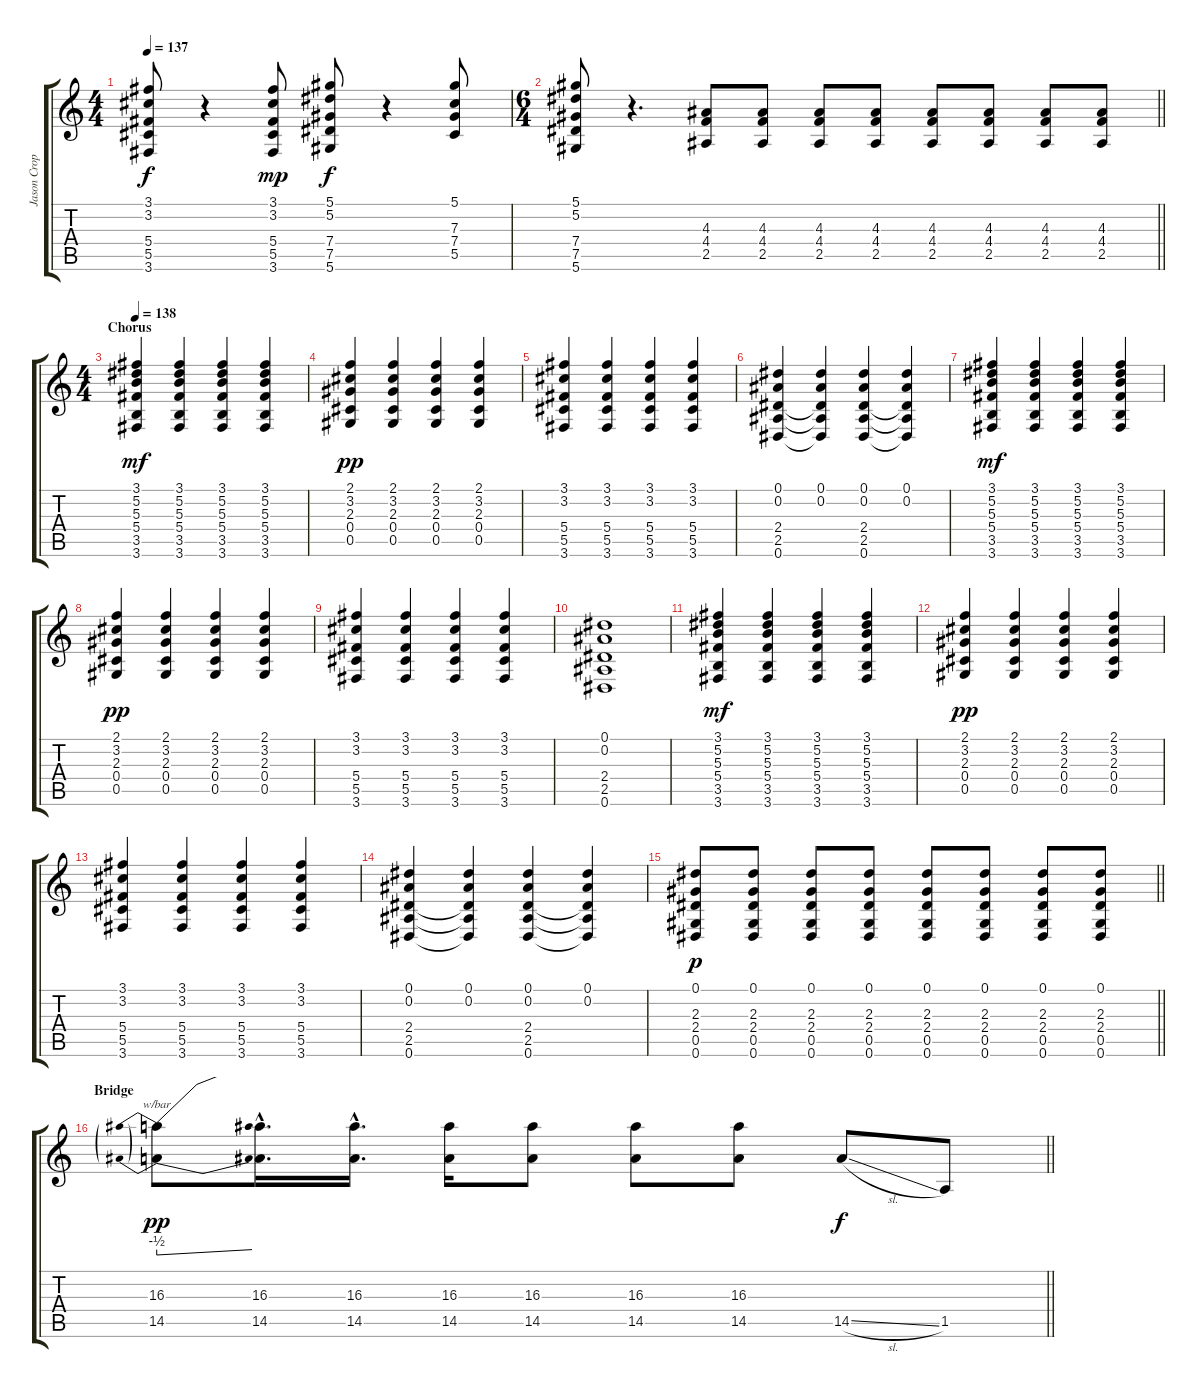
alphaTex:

\track ("Jason Cropper" "Jason Crop") {instrument electricguitarclean}
\staff {score tabs}
\tuning (Eb4 Bb3 Gb3 Db3 Ab2 Eb2) {hide}
\ts (4 4)
\tempo 137
\clef g2
\ks c
(3.1 3.2 5.4 5.5 3.6).8{dy f} r.4 (3.1 3.2 5.4 5.5 3.6).8{dy mp} (5.1 5.2 7.4 7.5 5.6).8{dy f} r.4 (5.1 7.3 7.4 5.5).8 |
\ts (6 4)
\barLineRight lightlight
(5.1 5.2 7.4 7.5 5.6).8 r.4{d} (4.3 4.4 2.5).8 (4.3 4.4 2.5).8 (4.3 4.4 2.5).8 (4.3 4.4 2.5).8 (4.3 4.4 2.5).8 (4.3 4.4 2.5).8 (4.3 4.4 2.5).8 (4.3 4.4 2.5).8 |
\ts (4 4)
\section ("" "Chorus")
\tempo 138
(3.1 5.2 5.3 5.4 3.5 3.6).4{dy mf volume 16 instrument distortionguitar} (3.1 5.2 5.3 5.4 3.5 3.6).4 (3.1 5.2 5.3 5.4 3.5 3.6).4 (3.1 5.2 5.3 5.4 3.5 3.6).4 |
(2.1 3.2 2.3 0.4 0.5).4{dy pp} (2.1 3.2 2.3 0.4 0.5).4 (2.1 3.2 2.3 0.4 0.5).4 (2.1 3.2 2.3 0.4 0.5).4 |
(3.1 3.2 5.4 5.5 3.6).4 (3.1 3.2 5.4 5.5 3.6).4 (3.1 3.2 5.4 5.5 3.6).4 (3.1 3.2 5.4 5.5 3.6).4 |
(0.1 0.2 2.4 2.5 0.6).4 (0.1 0.2 2.4{t} 2.5{t} 0.6{t}).4 (0.1 0.2 2.4 2.5 0.6).4 (0.1 0.2 2.4{t} 2.5{t} 0.6{t}).4 |
(3.1 5.2 5.3 5.4 3.5 3.6).4{dy mf} (3.1 5.2 5.3 5.4 3.5 3.6).4 (3.1 5.2 5.3 5.4 3.5 3.6).4 (3.1 5.2 5.3 5.4 3.5 3.6).4 |
(2.1 3.2 2.3 0.4 0.5).4{dy pp} (2.1 3.2 2.3 0.4 0.5).4 (2.1 3.2 2.3 0.4 0.5).4 (2.1 3.2 2.3 0.4 0.5).4 |
(3.1 3.2 5.4 5.5 3.6).4 (3.1 3.2 5.4 5.5 3.6).4 (3.1 3.2 5.4 5.5 3.6).4 (3.1 3.2 5.4 5.5 3.6).4 |
(0.1 0.2 2.4 2.5 0.6).1 |
(3.1 5.2 5.3 5.4 3.5 3.6).4{dy mf volume 16 balance 8 instrument distortionguitar} (3.1 5.2 5.3 5.4 3.5 3.6).4 (3.1 5.2 5.3 5.4 3.5 3.6).4 (3.1 5.2 5.3 5.4 3.5 3.6).4 |
(2.1 3.2 2.3 0.4 0.5).4{dy pp} (2.1 3.2 2.3 0.4 0.5).4 (2.1 3.2 2.3 0.4 0.5).4 (2.1 3.2 2.3 0.4 0.5).4 |
(3.1 3.2 5.4 5.5 3.6).4 (3.1 3.2 5.4 5.5 3.6).4 (3.1 3.2 5.4 5.5 3.6).4 (3.1 3.2 5.4 5.5 3.6).4 |
(0.1 0.2 2.4 2.5 0.6).4 (0.1 0.2 2.4{t} 2.5{t} 0.6{t}).4 (0.1 0.2 2.4 2.5 0.6).4 (0.1 0.2 2.4{t} 2.5{t} 0.6{t}).4 |
\barLineRight lightlight
(0.1 2.3 2.4 0.5 0.6).8{dy p} (0.1 2.3 2.4 0.5 0.6).8 (0.1 2.3 2.4 0.5 0.6).8 (0.1 2.3 2.4 0.5 0.6).8 (0.1 2.3 2.4 0.5 0.6).8 (0.1 2.3 2.4 0.5 0.6).8 (0.1 2.3 2.4 0.5 0.6).8 (0.1 2.3 2.4 0.5 0.6).8 |
\section ("" "Bridge")
\barLineRight lightlight
(16.3 14.5).8{tbe (predivedive default 0 -2 60 0) dy pp balance 16} (16.3{hac} 14.5{hac}).16{d} (16.3{hac} 14.5{hac}).16{d} (16.3 14.5).16 (16.3 14.5).8 (16.3 14.5).8 (16.3 14.5).8 14.5{sl}.8{dy f} 1.5.8
